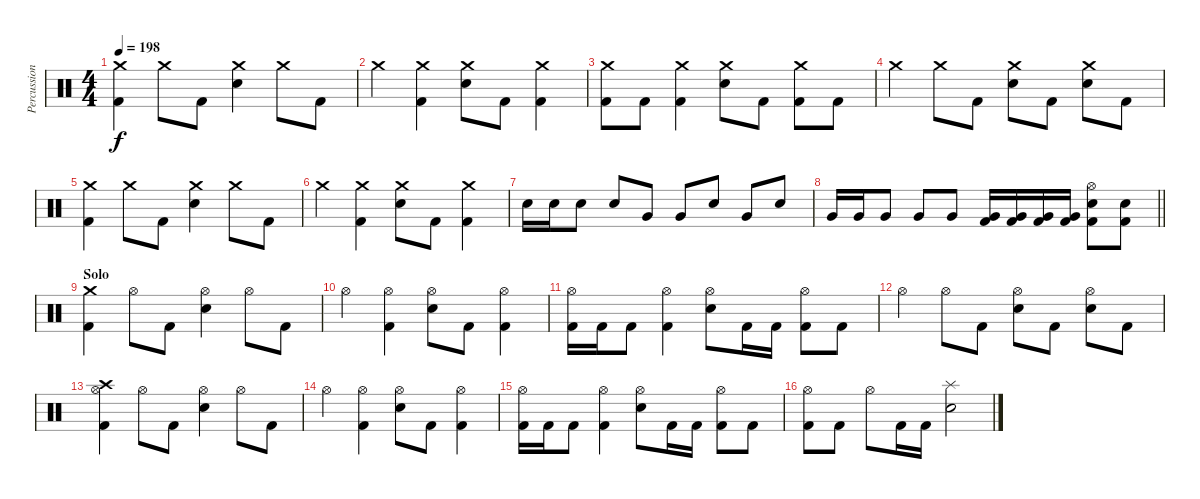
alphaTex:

\track ("Percussion" "Percussion") {instrument percussion}
\staff {score}
\articulation defaults
\ts (4 4)
\tempo 198
\clef neutral
\ks c
("Crash medium (hit)" "Kick (hit) 2").4{dy f} "Crash medium (hit)".8 "Kick (hit) 2".8 ("Crash medium (hit)" "Electric Snare (hit)").4 "Crash medium (hit)".8 "Kick (hit) 2".8 |
"Crash medium (hit)".4 ("Crash medium (hit)" "Kick (hit) 2").4 ("Crash medium (hit)" "Electric Snare (hit)").8 "Kick (hit) 2".8 ("Crash medium (hit)" "Kick (hit) 2").4 |
("Crash medium (hit)" "Kick (hit) 2").8 "Kick (hit) 2".8 ("Crash medium (hit)" "Kick (hit) 2").4 ("Crash medium (hit)" "Electric Snare (hit)").8 "Kick (hit) 2".8 ("Crash medium (hit)" "Kick (hit) 2").8 "Kick (hit) 2".8 |
"Crash medium (hit)".4 "Crash medium (hit)".8 "Kick (hit) 2".8 ("Crash medium (hit)" "Electric Snare (hit)").8 "Kick (hit) 2".8 ("Crash medium (hit)" "Electric Snare (hit)").8 "Kick (hit) 2".8 |
("Crash medium (hit)" "Kick (hit) 2").4 "Crash medium (hit)".8 "Kick (hit) 2".8 ("Crash medium (hit)" "Electric Snare (hit)").4 "Crash medium (hit)".8 "Kick (hit) 2".8 |
"Crash medium (hit)".4 ("Crash medium (hit)" "Kick (hit) 2").4 ("Crash medium (hit)" "Electric Snare (hit)").8 "Kick (hit) 2".8 ("Crash medium (hit)" "Kick (hit) 2").4 |
"Electric Snare (hit)".16 "Electric Snare (hit)".16 "Electric Snare (hit)".8 "Electric Snare (hit)".8 "Very Low Tom (hit)".8 "Very Low Tom (hit)".8 "Electric Snare (hit)".8 "Very Low Tom (hit)".8 "Electric Snare (hit)".8 |
\barLineRight lightlight "Very Low Tom (hit)".16 "Very Low Tom (hit)".16 "Very Low Tom (hit)".8 "Very Low Tom (hit)".8 "Very Low Tom (hit)".8
("Very Low Tom (hit)" "Kick (hit) 2").16 ("Very Low Tom (hit)" "Kick (hit) 2").16 ("Very Low Tom (hit)" "Kick (hit) 2").16 ("Very Low Tom (hit)" "Kick (hit) 2").16 ("Hi-Hat (open)" "Electric Snare (hit)" "Kick (hit) 2").8 ("Electric Snare (hit)" "Kick (hit) 2").8 |
\section ("" "Solo")
("Crash medium (hit)" "Kick (hit) 2").4 "Hi-Hat (open)".8 "Kick (hit) 2".8 ("Hi-Hat (open)" "Electric Snare (hit)").4 "Hi-Hat (open)".8 "Kick (hit) 2".8 |
"Hi-Hat (open)".4 ("Hi-Hat (open)" "Kick (hit) 2").4 ("Hi-Hat (open)" "Electric Snare (hit)").8 "Kick (hit) 2".8 ("Hi-Hat (open)" "Kick (hit) 2").4 |
("Hi-Hat (open)" "Kick (hit) 2").16 "Kick (hit) 2".16 "Kick (hit) 2".8 ("Hi-Hat (open)" "Kick (hit) 2").4 ("Hi-Hat (open)" "Electric Snare (hit)").8 "Kick (hit) 2".16 "Kick (hit) 2".16 ("Hi-Hat (open)" "Kick (hit) 2").8 "Kick (hit) 2".8 |
"Hi-Hat (open)".4 "Hi-Hat (open)".8 "Kick (hit) 2".8 ("Hi-Hat (open)" "Electric Snare (hit)").8 "Kick (hit) 2".8 ("Hi-Hat (open)" "Electric Snare (hit)").8 "Kick (hit) 2".8 |
("Hi-Hat (open)" "Crash high (hit)" "Kick (hit) 2").4 "Hi-Hat (open)".8 "Kick (hit) 2".8 ("Hi-Hat (open)" "Electric Snare (hit)").4 "Hi-Hat (open)".8 "Kick (hit) 2".8 |
"Hi-Hat (open)".4 ("Hi-Hat (open)" "Kick (hit) 2").4 ("Hi-Hat (open)" "Electric Snare (hit)").8 "Kick (hit) 2".8 ("Hi-Hat (open)" "Kick (hit) 2").4 |
("Hi-Hat (open)" "Kick (hit) 2").16 "Kick (hit) 2".16 "Kick (hit) 2".8 ("Hi-Hat (open)" "Kick (hit) 2").4 ("Hi-Hat (open)" "Electric Snare (hit)").8 "Kick (hit) 2".16 "Kick (hit) 2".16 ("Hi-Hat (open)" "Kick (hit) 2").8 "Kick (hit) 2".8 |
("Hi-Hat (open)" "Kick (hit) 2").8 "Kick (hit) 2".8 "Hi-Hat (open)".8 "Kick (hit) 2".16 "Kick (hit) 2".16 ("Splash (hit)" "Electric Snare (hit)").2
